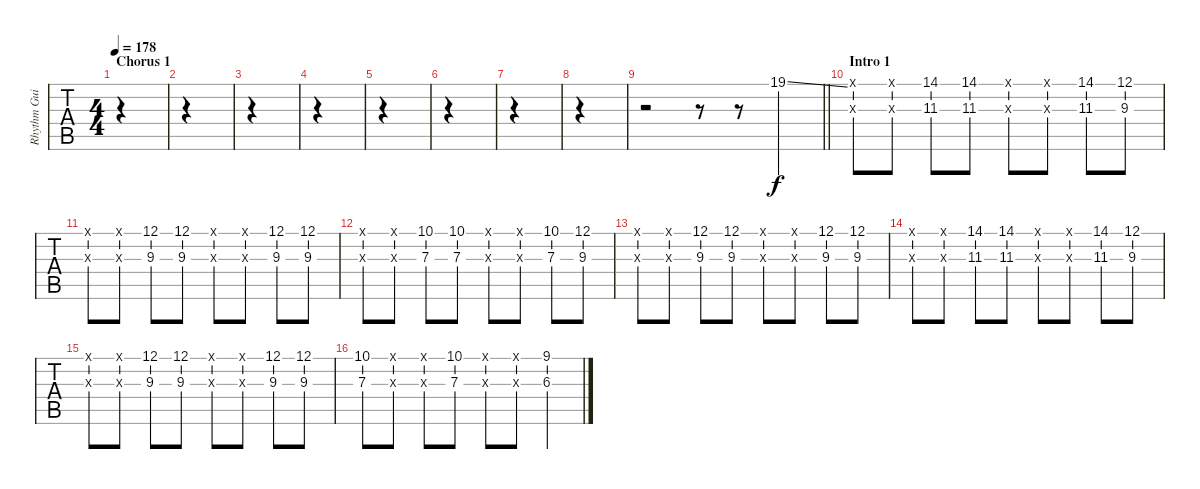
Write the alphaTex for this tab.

\track ("Rhythm Guitar" "Rhythm Gui") {instrument distortionguitar}
\staff {tabs}
\tuning (E4 B3 G3 D3 A2 E2) {hide}
\ts (4 4)
\section ("" "Chorus 1")
\tempo 178
\clef g2
\ks e
|
|
|
|
|
|
|
|
\barLineRight lightlight
\ks d
r.2 r.8 r.8 19.1{ss}.4 |
\section ("" "Intro 1")
(14.1{x} 11.3{x}).8 (14.1{x} 11.3{x}).8 (14.1 11.3).8 (14.1 11.3).8 (14.1{x} 11.3{x}).8 (14.1{x} 11.3{x}).8 (14.1 11.3).8 (12.1 9.3).8 |
(12.1{x} 10.3{x}).8 (12.1{x} 10.3{x}).8 (12.1 9.3).8 (12.1 9.3).8 (12.1{x} 10.3{x}).8 (12.1{x} 10.3{x}).8 (12.1 9.3).8 (12.1 9.3).8 |
(10.1{x} 7.3{x}).8 (10.1{x} 7.3{x}).8 (10.1 7.3).8 (10.1 7.3).8 (10.1{x} 7.3{x}).8 (10.1{x} 7.3{x}).8 (10.1 7.3).8 (12.1 9.3).8 |
(12.1{x} 10.3{x}).8 (12.1{x} 10.3{x}).8 (12.1 9.3).8 (12.1 9.3).8 (12.1{x} 10.3{x}).8 (12.1{x} 10.3{x}).8 (12.1 9.3).8 (12.1 9.3).8 |
(14.1{x} 11.3{x}).8 (14.1{x} 11.3{x}).8 (14.1 11.3).8 (14.1 11.3).8 (14.1{x} 11.3{x}).8 (14.1{x} 11.3{x}).8 (14.1 11.3).8 (12.1 9.3).8 |
(12.1{x} 10.3{x}).8 (12.1{x} 10.3{x}).8 (12.1 9.3).8 (12.1 9.3).8 (12.1{x} 10.3{x}).8 (12.1{x} 10.3{x}).8 (12.1 9.3).8 (12.1 9.3).8 |
(10.1 7.3).8 (10.1{x} 7.3{x}).8 (10.1{x} 7.3{x}).8 (10.1 7.3).8 (10.1{x} 7.3{x}).8 (10.1{x} 7.3{x}).8 (9.1 6.3).4
